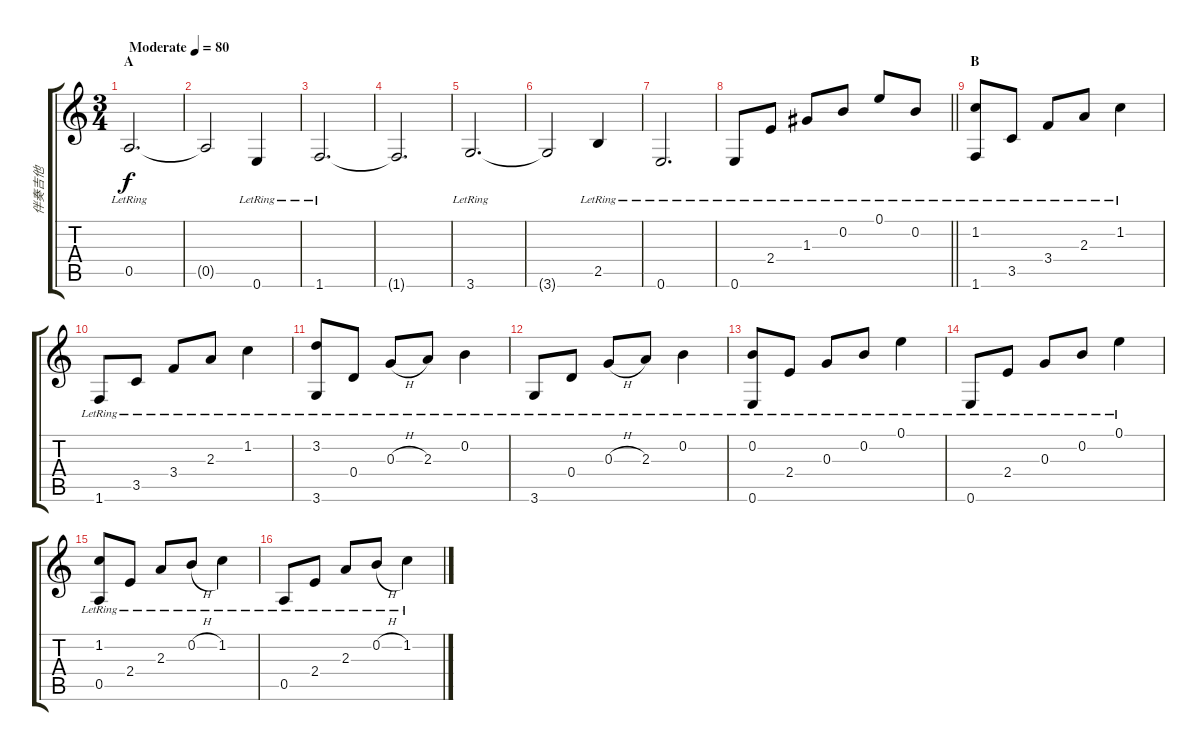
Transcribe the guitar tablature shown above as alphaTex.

\track ("伴奏吉他" "伴奏吉他") {instrument acousticguitarsteel}
\staff {score tabs}
\tuning (E4 B3 G3 D3 A2 E2) {hide}
\ts (3 4)
\section ("" "A")
\tempo (80 "Moderate")
\clef g2
\ks c
0.5{lr}.2{d dy f instrument acousticguitarsteel beam Up} |
0.5{t}.2{beam Up} 0.6{lr}.4 |
1.6{lr}.2{d beam Up} |
1.6{t}.2{d} |
3.6{lr}.2{d beam Up} |
3.6{t}.2{beam Up} 2.5{lr}.4 |
0.6{lr}.2{d beam Up} |
\barLineRight lightlight
0.6{lr}.8{beam Up} 2.4{lr}.8{beam Up} 1.3{lr}.8{beam Up} 0.2{lr}.8{beam Up} 0.1{lr}.8{beam Up} 0.2{lr}.8{beam Up} |
\section ("" "B")
(1.2{lr} 1.6{lr}).8{beam Up} 3.5{lr}.8 3.4{lr}.8 2.3{lr}.8 1.2{lr}.4 |
1.6{lr}.8{beam Up} 3.5{lr}.8 3.4{lr}.8{beam Up} 2.3{lr}.8{beam Up} 1.2{lr}.4 |
(3.2{lr} 3.6{lr}).8{beam Up} 0.4{lr}.8 0.3{h lr}.8 2.3{lr}.8 0.2{lr}.4 |
3.6{lr}.8{beam Up} 0.4{lr}.8 0.3{h lr}.8 2.3{lr}.8 0.2{lr}.4 |
(0.2{lr} 0.6{lr}).8{beam Up} 2.4{lr}.8 0.3{lr}.8 0.2{lr}.8 0.1{lr}.4 |
0.6{lr}.8 2.4{lr}.8{beam Up} 0.3{lr}.8{beam Up} 0.2{lr}.8 0.1{lr}.4 |
(1.2{lr} 0.5{lr}).8{beam Up} 2.4{lr}.8 2.3{lr}.8 0.2{h lr}.8 1.2{lr}.4 |
0.5{lr}.8{beam Up} 2.4{lr}.8 2.3{lr}.8 0.2{h lr}.8 1.2{lr}.4
